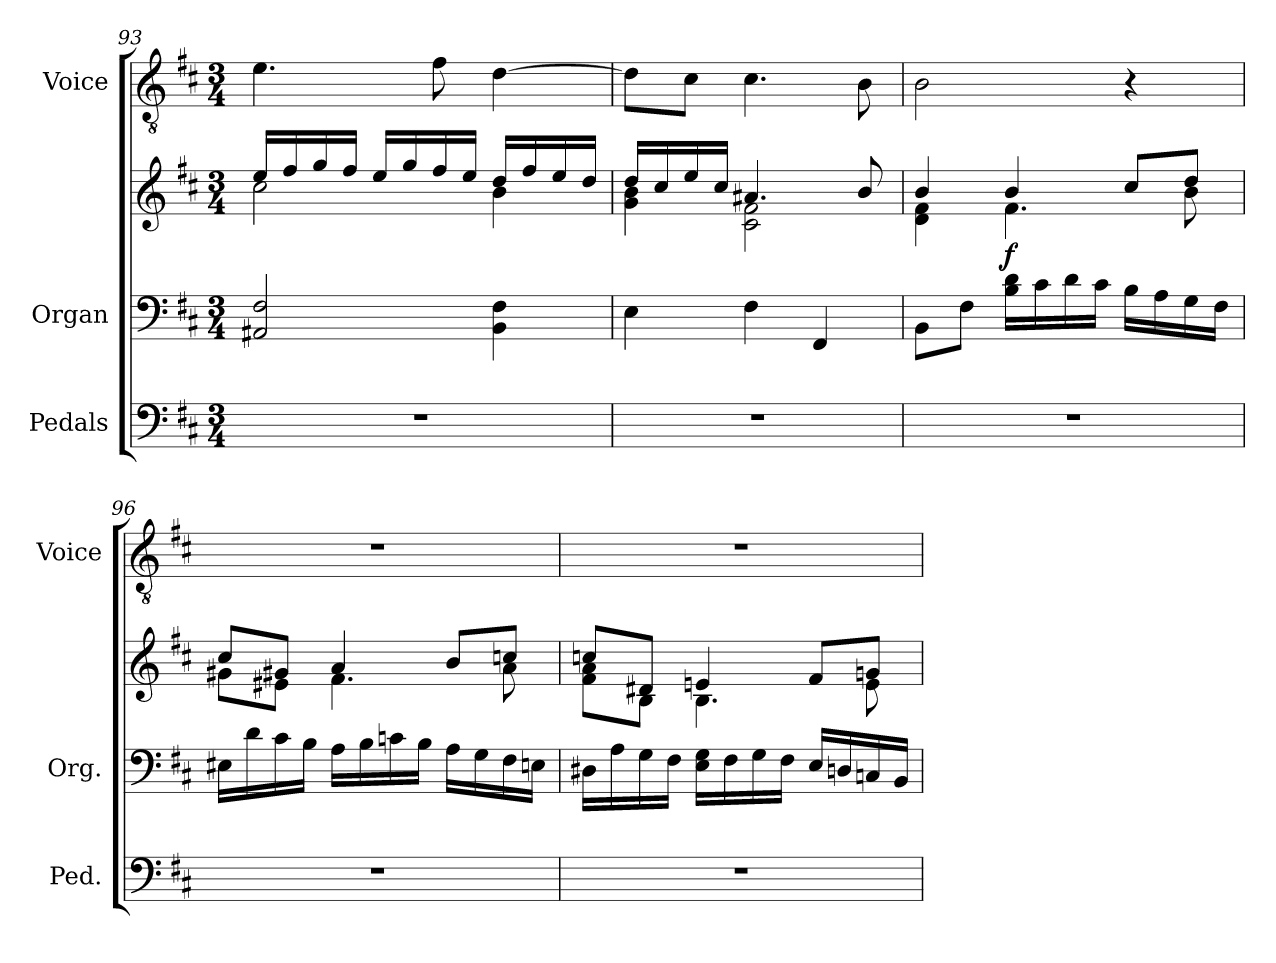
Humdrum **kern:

**kern	**kern	**kern	**dynam	**kern
*part3	*part2	*part2	*part2	*part1
*staff4	*staff3	*staff2	*staff2/3	*staff1
*I"Pedals	*I"Organ	*	*	*I"Voice
*I'Ped.	*I'Org.	*	*	*I'Voice
*clefF4	*clefF4	*clefG2	*	*clefGv2
*	*	*	*	*ITrd7c12
*k[f#c#]	*k[f#c#]	*k[f#c#]	*	*k[f#c#]
*b:	*b:	*b:	*	*b:
*M3/4	*M3/4	*M3/4	*	*M3/4
=93	=93	=93	=93	=93
!LO:N:vis=1	!	!	!	!
*	*	*^	*	*
2.r	2AA#Xi/ 2F#i	16eei/LL	2cc#i\	.	4.Ei\
.	.	16ff#i/	.	.	.
.	.	16ggi/	.	.	.
.	.	16ff#i/JJ	.	.	.
.	.	16eei/LL	.	.	.
.	.	16ggi/	.	.	.
.	.	16ff#i/	.	.	8F#i\
.	.	16eei/JJ	.	.	.
.	4BBi\ 4F#i	16ddi/LL	4bi\	.	[>4Di\
.	.	16ff#i/	.	.	.
.	.	16eei/	.	.	.
.	.	16ddi/JJ	.	.	.
!!LO:LB:g=z
=94	=94	=94	=94	=94	=94
!LO:N:vis=1	!	!	!	!	!
2.r	4Ei\	16ddi/LL	4gi\ 4bi	.	8Di\L]
.	.	16cc#i/	.	.	.
.	.	16eei/	.	.	8C#i\J
.	.	16cc#i/JJ	.	.	.
.	4F#i\	4.a#Xi/	2c#i\ 2f#i	.	4.C#i\
.	4FF#i/	.	.	.	.
.	.	8bi/	.	.	8BBi\
=95	=95	=95	=95	=95	=95
!LO:N:vis=1	!	!	!	!	!
2.r	8BBi\L	4bi/	4di\ 4f#i	.	2BBi\
.	8F#i\J	.	.	.	.
.	16Bi\ 16diLL	4bi/	4.f#i\	f	.
.	16c#i\	.	.	.	.
.	16di\	.	.	.	.
.	16c#i\JJ	.	.	.	.
.	16Bi\LL	8cc#i/L	.	.	4r
.	16Ai\	.	.	.	.
.	16Gi\	8ddi/J	8bi\	.	.
.	16F#i\JJ	.	.	.	.
=96	=96	=96	=96	=96	=96
!LO:N:vis=1	!	!	!	!	!LO:N:vis=1
2.r	16E#Xi\LL	8cc#i/L	8g#Xi\L	.	2.r
.	16di\	.	.	.	.
.	16c#i\	8g#Xi/J	8e#Xi\J	.	.
.	16Bi\JJ	.	.	.	.
.	16Ai\LL	4ai/	4.f#i\	.	.
.	16Bi\	.	.	.	.
.	16cni\	.	.	.	.
.	16Bi\JJ	.	.	.	.
.	16Ai\LL	8bi/L	.	.	.
.	16Gi\	.	.	.	.
.	16F#i\	8ccni/J	8ai\	.	.
.	16Eni\JJ	.	.	.	.
!!LO:LB:g=z
=97	=97	=97	=97	=97	=97
!LO:N:vis=1	!	!	!	!	!LO:N:vis=1
2.r	16D#Xi\LL	8ccni/L	8f#i\ 8aiL	.	2.r
.	16Ai\	.	.	.	.
.	16Gi\	8d#Xi/J	8Bi\J	.	.
.	16F#i\JJ	.	.	.	.
.	16Ei\ 16GiLL	4eni/	4.Bi\	.	.
.	16F#i\	.	.	.	.
.	16Gi\	.	.	.	.
.	16F#i\JJ	.	.	.	.
.	16Ei/LL	8f#i/L	.	.	.
.	16Dni/	.	.	.	.
.	16Cni/	8gni/J	8ei\	.	.
.	16BBi/JJ	.	.	.	.
*	*	*v	*v	*	*
=	=	=	=	=
*-	*-	*-	*-	*-
